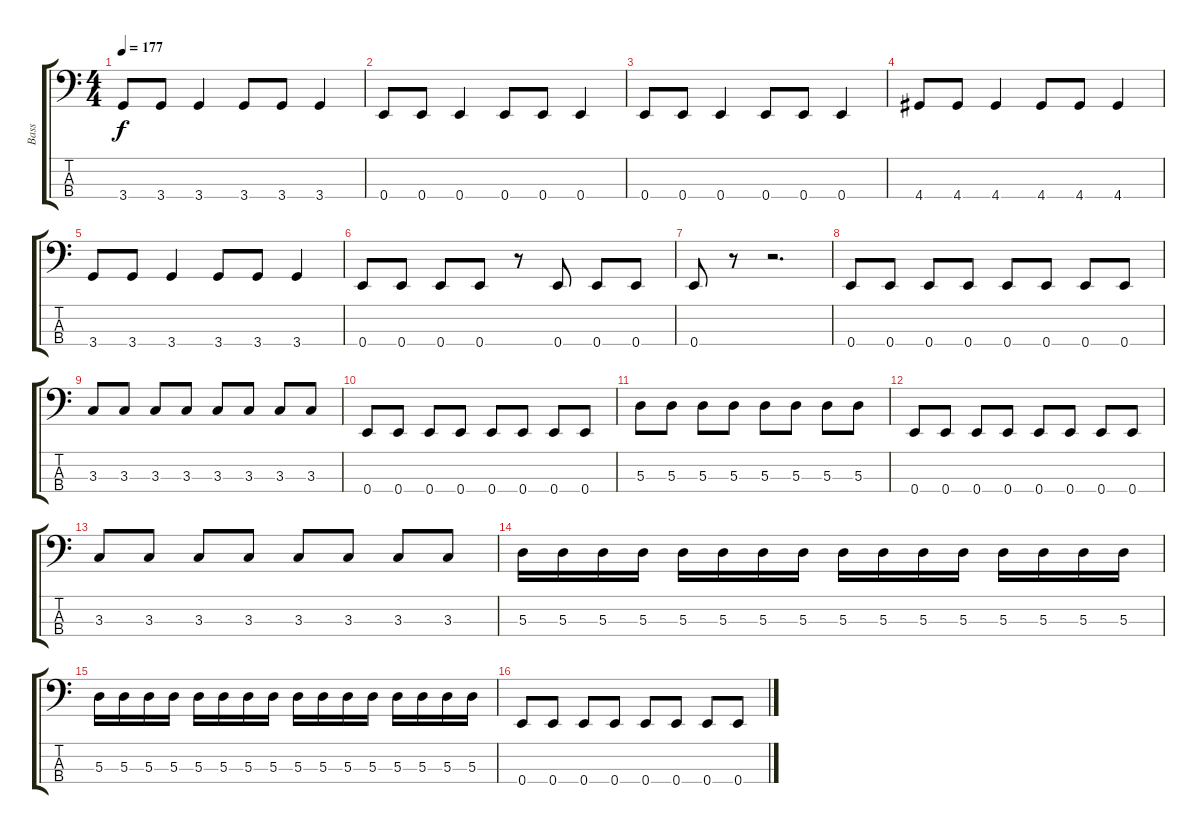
\track ("Bass" "Bass") {instrument electricbasspick}
\staff {score tabs}
\tuning (G2 D2 A1 E1) {hide}
\ts (4 4)
\tempo 177
\clef f4
\ks c
3.4.8{dy f} 3.4.8 3.4.4 3.4.8 3.4.8 3.4.4 |
0.4.8 0.4.8 0.4.4 0.4.8 0.4.8 0.4.4 |
0.4.8 0.4.8 0.4.4 0.4.8 0.4.8 0.4.4 |
4.4.8 4.4.8 4.4.4 4.4.8 4.4.8 4.4.4 |
3.4.8 3.4.8 3.4.4 3.4.8 3.4.8 3.4.4 |
0.4.8 0.4.8 0.4.8 0.4.8 r.8 0.4.8 0.4.8 0.4.8 |
0.4.8 r.8 r.2{d} |
0.4.8 0.4.8 0.4.8 0.4.8 0.4.8 0.4.8 0.4.8 0.4.8 |
3.3.8 3.3.8 3.3.8 3.3.8 3.3.8 3.3.8 3.3.8 3.3.8 |
0.4.8 0.4.8 0.4.8 0.4.8 0.4.8 0.4.8 0.4.8 0.4.8 |
5.3.8 5.3.8 5.3.8 5.3.8 5.3.8 5.3.8 5.3.8 5.3.8 |
0.4.8 0.4.8 0.4.8 0.4.8 0.4.8 0.4.8 0.4.8 0.4.8 |
3.3.8 3.3.8 3.3.8 3.3.8 3.3.8 3.3.8 3.3.8 3.3.8 |
5.3.16 5.3.16 5.3.16 5.3.16 5.3.16 5.3.16 5.3.16 5.3.16 5.3.16 5.3.16 5.3.16 5.3.16 5.3.16 5.3.16 5.3.16 5.3.16 |
5.3.16 5.3.16 5.3.16 5.3.16 5.3.16 5.3.16 5.3.16 5.3.16 5.3.16 5.3.16 5.3.16 5.3.16 5.3.16 5.3.16 5.3.16 5.3.16 |
0.4.8 0.4.8 0.4.8 0.4.8 0.4.8 0.4.8 0.4.8 0.4.8
